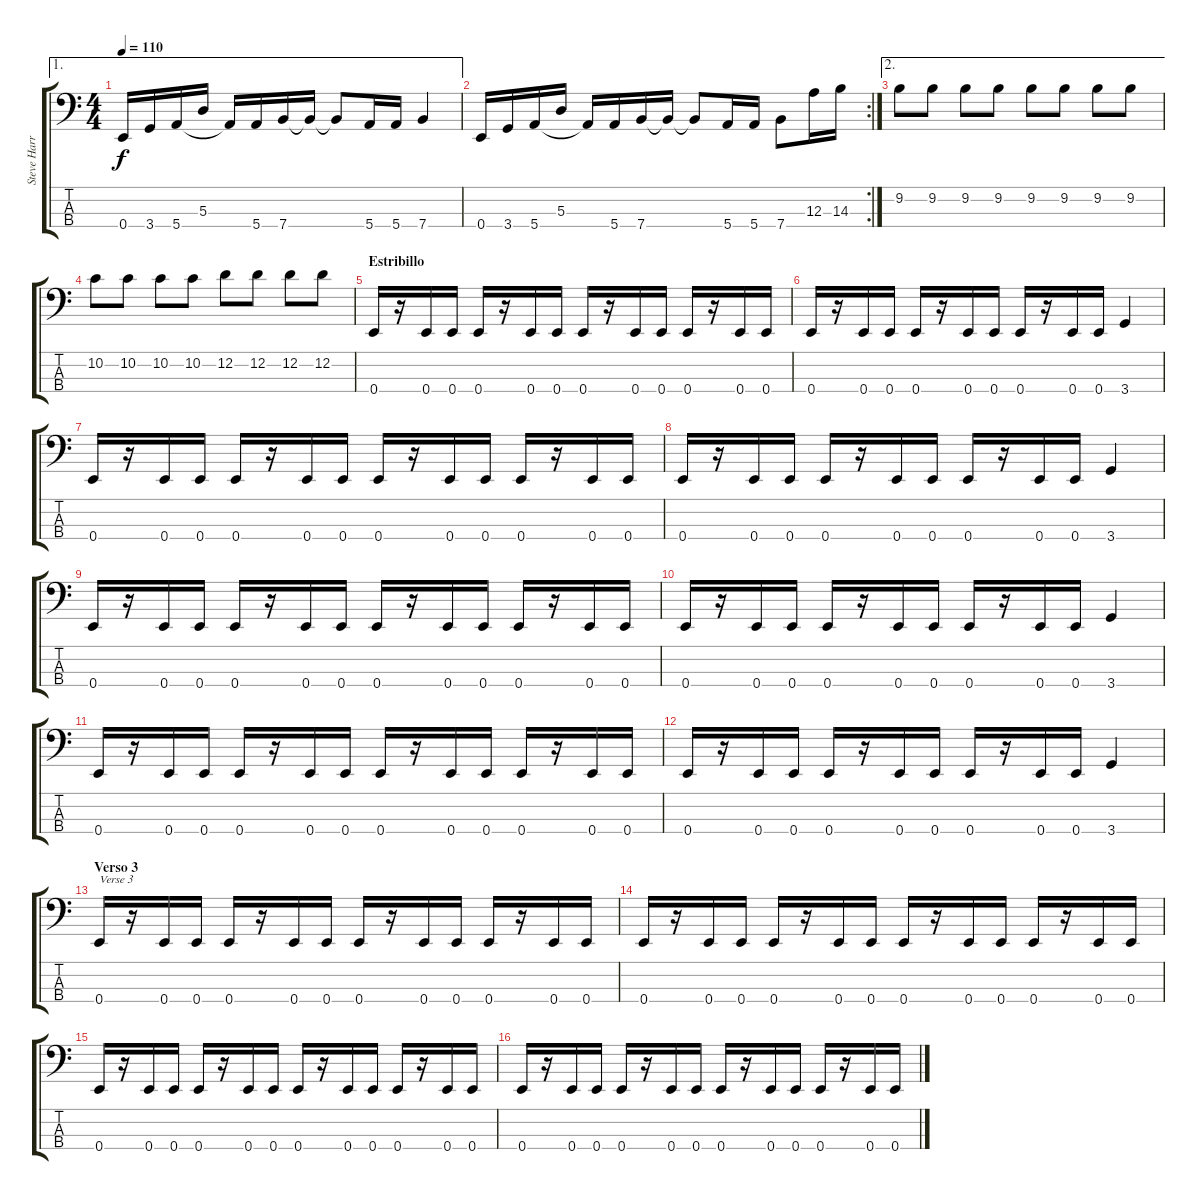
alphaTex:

\track ("Steve Harris" "Steve Harr") {instrument electricbassfinger}
\staff {score tabs}
\tuning (G2 D2 A1 E1) {hide}
\ae 1
\ts (4 4)
\tempo 110
\clef f4
\ks c
0.4.16{dy f} 3.4.16 5.4.16 5.3.16 5.4{t}.16 5.4.16 7.4.16 7.4{t}.16 7.4{t}.8 5.4.16 5.4.16 7.4.4 |
\rc 2
0.4.16 3.4.16 5.4.16 5.3.16 5.4{t}.16 5.4.16 7.4.16 7.4{t}.16 7.4{t}.8 5.4.16 5.4.16 7.4.8 12.3.16 14.3.16 |
\ae 2
9.2.8 9.2.8 9.2.8 9.2.8 9.2.8 9.2.8 9.2.8 9.2.8 |
10.2.8 10.2.8 10.2.8 10.2.8 12.2.8 12.2.8 12.2.8 12.2.8 |
\section ("" "Estribillo")
0.4.16 r.16 0.4.16 0.4.16 0.4.16 r.16 0.4.16 0.4.16 0.4.16 r.16 0.4.16 0.4.16 0.4.16 r.16 0.4.16 0.4.16 |
0.4.16 r.16 0.4.16 0.4.16 0.4.16 r.16 0.4.16 0.4.16 0.4.16 r.16 0.4.16 0.4.16 3.4.4 |
0.4.16 r.16 0.4.16 0.4.16 0.4.16 r.16 0.4.16 0.4.16 0.4.16 r.16 0.4.16 0.4.16 0.4.16 r.16 0.4.16 0.4.16 |
0.4.16 r.16 0.4.16 0.4.16 0.4.16 r.16 0.4.16 0.4.16 0.4.16 r.16 0.4.16 0.4.16 3.4.4 |
0.4.16 r.16 0.4.16 0.4.16 0.4.16 r.16 0.4.16 0.4.16 0.4.16 r.16 0.4.16 0.4.16 0.4.16 r.16 0.4.16 0.4.16 |
0.4.16 r.16 0.4.16 0.4.16 0.4.16 r.16 0.4.16 0.4.16 0.4.16 r.16 0.4.16 0.4.16 3.4.4 |
0.4.16 r.16 0.4.16 0.4.16 0.4.16 r.16 0.4.16 0.4.16 0.4.16 r.16 0.4.16 0.4.16 0.4.16 r.16 0.4.16 0.4.16 |
0.4.16 r.16 0.4.16 0.4.16 0.4.16 r.16 0.4.16 0.4.16 0.4.16 r.16 0.4.16 0.4.16 3.4.4 |
\section ("" "Verso 3")
0.4.16{txt "Verse 3"} r.16 0.4.16 0.4.16 0.4.16 r.16 0.4.16 0.4.16 0.4.16 r.16 0.4.16 0.4.16 0.4.16 r.16 0.4.16 0.4.16 |
0.4.16 r.16 0.4.16 0.4.16 0.4.16 r.16 0.4.16 0.4.16 0.4.16 r.16 0.4.16 0.4.16 0.4.16 r.16 0.4.16 0.4.16 |
0.4.16 r.16 0.4.16 0.4.16 0.4.16 r.16 0.4.16 0.4.16 0.4.16 r.16 0.4.16 0.4.16 0.4.16 r.16 0.4.16 0.4.16 |
0.4.16 r.16 0.4.16 0.4.16 0.4.16 r.16 0.4.16 0.4.16 0.4.16 r.16 0.4.16 0.4.16 0.4.16 r.16 0.4.16 0.4.16
